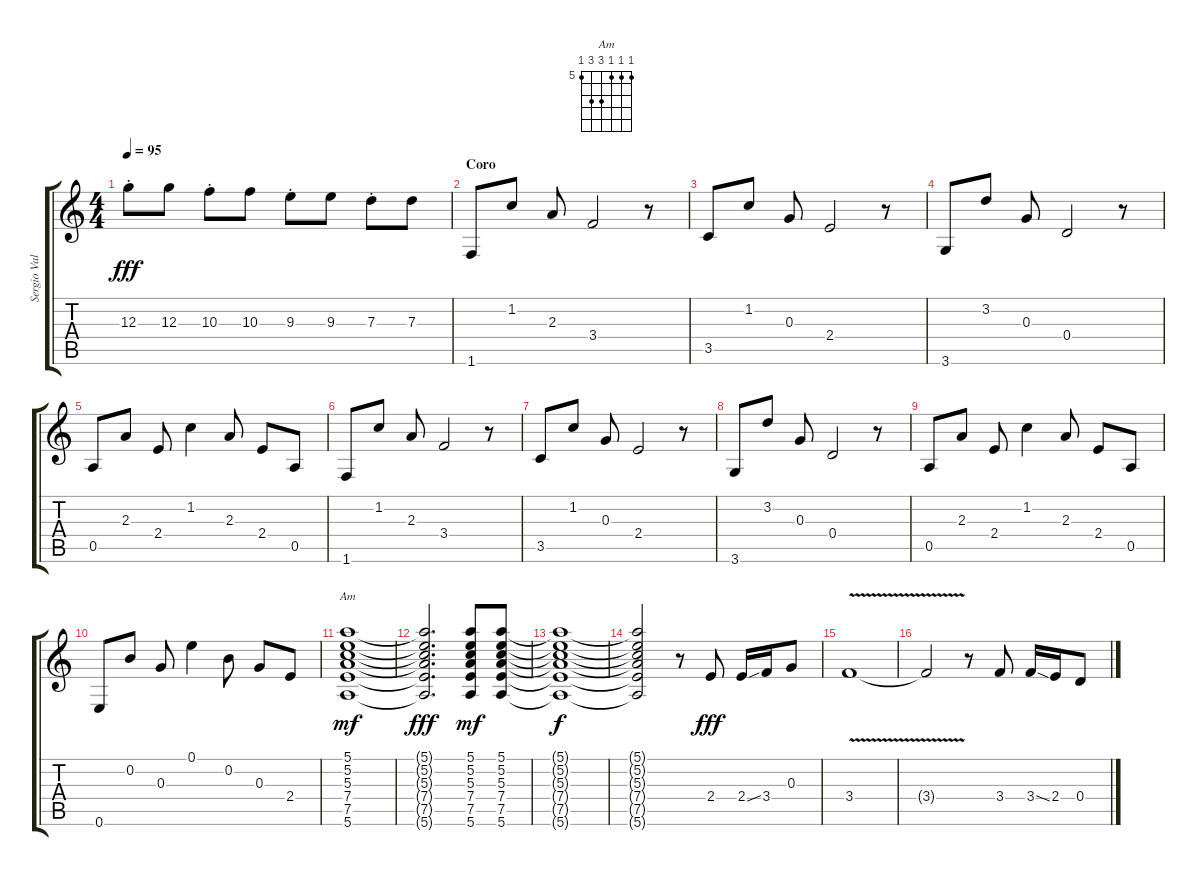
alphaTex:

\track ("Sergio Vallín" "Sergio Val") {instrument distortionguitar}
\staff {score tabs}
\tuning (E4 B3 G3 D3 A2 E2) {hide}
\chord ("Am" 5 5 5 7 7 5) {firstfret 5}
\ts (4 4)
\tempo 95
\clef g2
\ks c
12.3{st}.8{dy fff} 12.3.8 10.3{st}.8 10.3.8 9.3{st}.8 9.3.8 7.3{st}.8 7.3.8 |
\section ("" "Coro")
1.6.8 1.2.8 2.3.8 3.4.2 r.8 |
3.5.8 1.2.8 0.3.8 2.4.2 r.8 |
3.6.8 3.2.8 0.3.8 0.4.2 r.8 |
0.5.8 2.3.8 2.4.8 1.2.4 2.3.8 2.4.8 0.5.8 |
1.6.8 1.2.8 2.3.8 3.4.2 r.8 |
3.5.8 1.2.8 0.3.8 2.4.2 r.8 |
3.6.8 3.2.8 0.3.8 0.4.2 r.8 |
0.5.8 2.3.8 2.4.8 1.2.4 2.3.8 2.4.8 0.5.8 |
0.6.8 0.2.8 0.3.8 0.1.4 0.2.8 0.3.8 2.4.8 |
\section ("" "")
(5.1 5.2 5.3 7.4 7.5 5.6).1{ch "Am" dy mf} |
(5.1{t} 5.2{t} 5.3{t} 7.4{t} 7.5{t} 5.6{t}).2{d dy fff} (5.1 5.2 5.3 7.4 7.5 5.6).8{dy mf} (5.1 5.2 5.3 7.4 7.5 5.6).8 |
(5.1{t} 5.2{t} 5.3{t} 7.4{t} 7.5{t} 5.6{t}).1{dy f} |
(5.1{t} 5.2{t} 5.3{t} 7.4{t} 7.5{t} 5.6{t}).2 r.8 2.4.8{dy fff} 2.4{ss}.16 3.4.16 0.3.8 |
3.4{v}.1 |
3.4{t}.2 r.8 3.4.8 3.4{ss}.16 2.4.16 0.4.8
